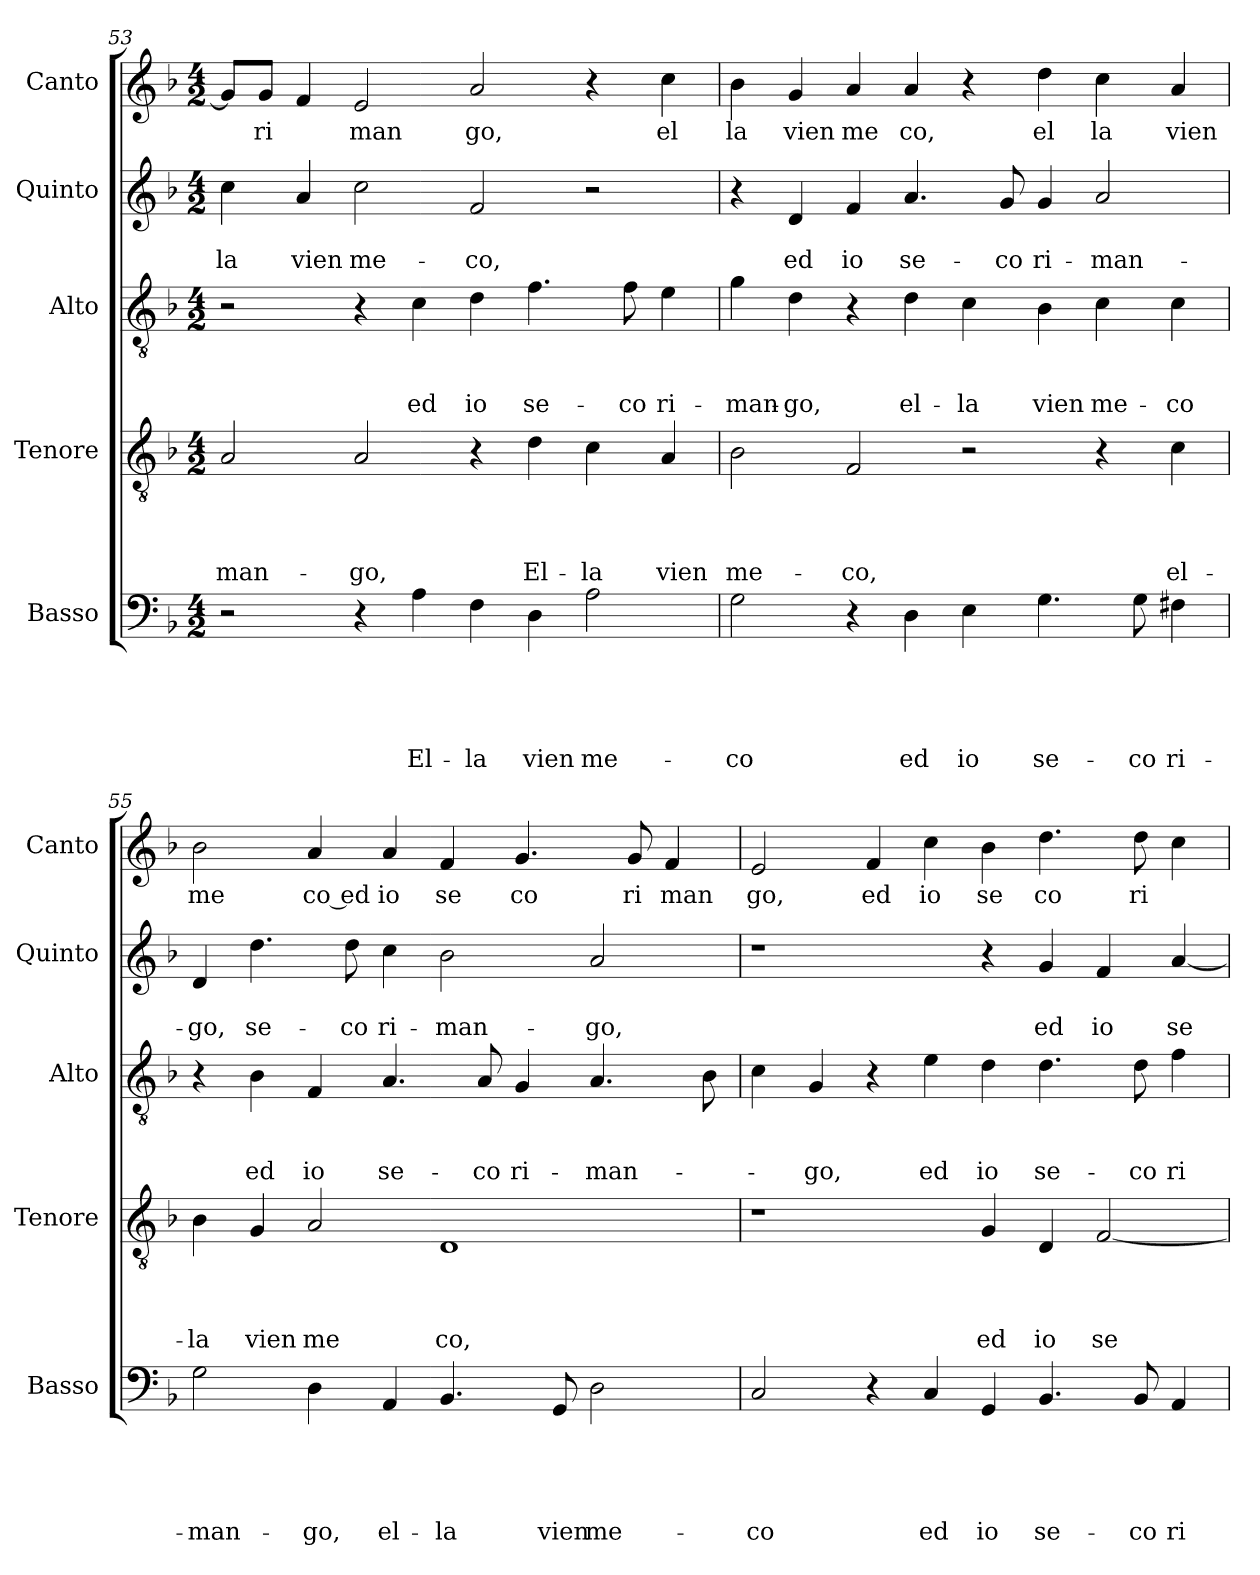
**kern	**text	**text	**text	**text	**text	**kern	**text	**text	**text	**text	**kern	**text	**text	**text	**kern	**text	**text	**kern	**text
*part5	*part5	*part5	*part5	*part5	*part5	*part4	*part4	*part4	*part4	*part4	*part3	*part3	*part3	*part3	*part2	*part2	*part2	*part1	*part1
*staff5	*staff5	*staff5	*staff5	*staff5	*staff5	*staff4	*staff4	*staff4	*staff4	*staff4	*staff3	*staff3	*staff3	*staff3	*staff2	*staff2	*staff2	*staff1	*staff1
*I"Basso	*	*	*	*	*	*I"Tenore	*	*	*	*	*I"Alto	*	*	*	*I"Quinto	*	*	*I"Canto	*
*I'Basso	*	*	*	*	*	*I'Tenore	*	*	*	*	*I'Alto	*	*	*	*I'Quinto	*	*	*I'Canto	*
*clefF4	*	*	*	*	*	*clefGv2	*	*	*	*	*clefGv2	*	*	*	*clefG2	*	*	*clefG2	*
*k[b-]	*	*	*	*	*	*k[b-]	*	*	*	*	*k[b-]	*	*	*	*k[b-]	*	*	*k[b-]	*
*F:	*	*	*	*	*	*F:	*	*	*	*	*F:	*	*	*	*F:	*	*	*F:	*
*M4/2	*	*	*	*	*	*M4/2	*	*	*	*	*M4/2	*	*	*	*M4/2	*	*	*M4/2	*
=53	=53	=53	=53	=53	=53	=53	=53	=53	=53	=53	=53	=53	=53	=53	=53	=53	=53	=53	=53
!	!	!	!	!	!	!	!	!	!	!LO:LY:b	!	!	!	!	!	!	!LO:LY:b	!	!
2r	.	.	.	.	.	2A/	.	.	.	-man-	2r	.	.	.	4cc\	.	-la	8g/L]	.
!	!	!	!	!	!	!	!	!	!	!	!	!	!	!	!	!	!	!	!LO:LY:b
.	.	.	.	.	.	.	.	.	.	.	.	.	.	.	.	.	.	8g/J	ri
!	!	!	!	!	!	!	!	!	!	!	!	!	!	!	!	!	!LO:LY:b	!	!
.	.	.	.	.	.	.	.	.	.	.	.	.	.	.	4a/	.	vien	4f/	.
!	!	!	!	!	!	!	!	!	!	!LO:LY:b	!	!	!	!	!	!	!LO:LY:b	!	!LO:LY:b
4r	.	.	.	.	.	2A/	.	.	.	-go,	4r	.	.	.	2cc\	.	me-	2e/	man
!	!	!	!	!	!LO:LY:b	!	!	!	!	!	!	!	!	!LO:LY:b	!	!	!	!	!
4A\	.	.	.	.	El-	.	.	.	.	.	4c\	.	.	ed	.	.	.	.	.
!	!	!	!	!	!LO:LY:b	!	!	!	!	!	!	!	!	!LO:LY:b	!	!	!LO:LY:b	!	!LO:LY:b
4F\	.	.	.	.	-la	4r	.	.	.	.	4d\	.	.	io	2f/	.	-co,	2a/	go,
!	!	!	!	!	!LO:LY:b	!	!	!	!	!LO:LY:b	!	!	!	!LO:LY:b	!	!	!	!	!
4D\	.	.	.	.	vien	4d\	.	.	.	El-	4.f\	.	.	se-	.	.	.	.	.
!	!	!	!	!	!LO:LY:b	!	!	!	!	!LO:LY:b	!	!	!	!	!	!	!	!	!
2A\	.	.	.	.	me-	4c\	.	.	.	-la	.	.	.	.	2r	.	.	4r	.
!	!	!	!	!	!	!	!	!	!	!	!	!	!	!LO:LY:b	!	!	!	!	!
.	.	.	.	.	.	.	.	.	.	.	8f\	.	.	-co	.	.	.	.	.
!	!	!	!	!	!	!	!	!	!	!LO:LY:b	!	!	!	!LO:LY:b	!	!	!	!	!LO:LY:b
.	.	.	.	.	.	4A/	.	.	.	vien	4e\	.	.	ri-	.	.	.	4cc\	el
=54	=54	=54	=54	=54	=54	=54	=54	=54	=54	=54	=54	=54	=54	=54	=54	=54	=54	=54	=54
!	!	!	!	!	!LO:LY:b	!	!	!	!	!LO:LY:b	!	!	!	!LO:LY:b	!	!	!	!	!LO:LY:b
2G\	.	.	.	.	-co	2B-\	.	.	.	me-	4g\	.	.	-man-	4r	.	.	4b-\	la
!	!	!	!	!	!	!	!	!	!	!	!	!	!	!LO:LY:b	!	!	!LO:LY:b	!	!LO:LY:b
.	.	.	.	.	.	.	.	.	.	.	4d\	.	.	-go,	4d/	.	ed	4g/	vien
!	!	!	!	!	!	!	!	!	!	!LO:LY:b	!	!	!	!	!	!	!LO:LY:b	!	!LO:LY:b
4r	.	.	.	.	.	2F/	.	.	.	-co,	4r	.	.	.	4f/	.	io	4a/	me
!	!	!	!	!	!LO:LY:b	!	!	!	!	!	!	!	!	!LO:LY:b	!	!	!LO:LY:b	!	!LO:LY:b
4D\	.	.	.	.	ed	.	.	.	.	.	4d\	.	.	el-	4.a/	.	se-	4a/	co,
!	!	!	!	!	!LO:LY:b	!	!	!	!	!	!	!	!	!LO:LY:b	!	!	!	!	!
4E\	.	.	.	.	io	2r	.	.	.	.	4c\	.	.	-la	.	.	.	4r	.
!	!	!	!	!	!	!	!	!	!	!	!	!	!	!	!	!	!LO:LY:b	!	!
.	.	.	.	.	.	.	.	.	.	.	.	.	.	.	8g/	.	-co	.	.
!	!	!	!	!	!LO:LY:b	!	!	!	!	!	!	!	!	!LO:LY:b	!	!	!LO:LY:b	!	!LO:LY:b
4.G\	.	.	.	.	se-	.	.	.	.	.	4B-\	.	.	vien	4g/	.	ri-	4dd\	el
!	!	!	!	!	!	!	!	!	!	!	!	!	!	!LO:LY:b	!	!	!LO:LY:b	!	!LO:LY:b
.	.	.	.	.	.	4r	.	.	.	.	4c\	.	.	me-	2a/	.	-man-	4cc\	la
!	!	!	!	!	!LO:LY:b	!	!	!	!	!	!	!	!	!	!	!	!	!	!
8G\	.	.	.	.	-co	.	.	.	.	.	.	.	.	.	.	.	.	.	.
!	!	!	!	!	!LO:LY:b	!	!	!	!	!LO:LY:b	!	!	!	!LO:LY:b	!	!	!	!	!LO:LY:b
4F#X\	.	.	.	.	ri-	4c\	.	.	.	el-	4c\	.	.	-co	.	.	.	4a/	vien
!!LO:LB:g=z
=55	=55	=55	=55	=55	=55	=55	=55	=55	=55	=55	=55	=55	=55	=55	=55	=55	=55	=55	=55
!	!	!	!	!	!LO:LY:b	!	!	!	!	!LO:LY:b	!	!	!	!	!	!	!LO:LY:b	!	!LO:LY:b
2G\	.	.	.	.	-man-	4B-\	.	.	.	-la	4r	.	.	.	4d/	.	-go,	2b-\	me
!	!	!	!	!	!	!	!	!	!	!LO:LY:b	!	!	!	!LO:LY:b	!	!	!LO:LY:b	!	!
.	.	.	.	.	.	4G/	.	.	.	vien	4B-\	.	.	ed	4.dd\	.	se-	.	.
!	!	!	!	!	!LO:LY:b	!	!	!	!	!LO:LY:b	!	!	!	!LO:LY:b	!	!	!	!	!LO:LY:b:rj
4D\	.	.	.	.	-go,	2A/	.	.	.	me	4F/	.	.	io	.	.	.	4a/	co ed
!	!	!	!	!	!	!	!	!	!	!	!	!	!	!	!	!	!LO:LY:b	!	!
.	.	.	.	.	.	.	.	.	.	.	.	.	.	.	8dd\	.	-co	.	.
!	!	!	!	!	!LO:LY:b	!	!	!	!	!	!	!	!	!LO:LY:b	!	!	!LO:LY:b	!	!LO:LY:b
4AA/	.	.	.	.	el-	.	.	.	.	.	4.A/	.	.	se-	4cc\	.	ri-	4a/	io
!	!	!	!	!	!LO:LY:b	!	!	!	!	!LO:LY:b	!	!	!	!	!	!	!LO:LY:b	!	!LO:LY:b
4.BB-/	.	.	.	.	-la	1D	.	.	.	co,	.	.	.	.	2b-\	.	-man-	4f/	se
!	!	!	!	!	!	!	!	!	!	!	!	!	!	!LO:LY:b	!	!	!	!	!
.	.	.	.	.	.	.	.	.	.	.	8A/	.	.	-co	.	.	.	.	.
!	!	!	!	!	!	!	!	!	!	!	!	!	!	!LO:LY:b	!	!	!	!	!LO:LY:b
.	.	.	.	.	.	.	.	.	.	.	4G/	.	.	ri-	.	.	.	4.g/	co
!	!	!	!	!	!LO:LY:b	!	!	!	!	!	!	!	!	!	!	!	!	!	!
8GG/	.	.	.	.	vien	.	.	.	.	.	.	.	.	.	.	.	.	.	.
!	!	!	!	!	!LO:LY:b	!	!	!	!	!	!	!	!	!LO:LY:b	!	!	!LO:LY:b	!	!
2D\	.	.	.	.	me-	.	.	.	.	.	4.A/	.	.	-man-	2a/	.	-go,	.	.
!	!	!	!	!	!	!	!	!	!	!	!	!	!	!	!	!	!	!	!LO:LY:b
.	.	.	.	.	.	.	.	.	.	.	.	.	.	.	.	.	.	8g/	ri
!	!	!	!	!	!	!	!	!	!	!	!	!	!	!	!	!	!	!	!LO:LY:b
.	.	.	.	.	.	.	.	.	.	.	.	.	.	.	.	.	.	4f/	man
.	.	.	.	.	.	.	.	.	.	.	8B-\	.	.	.	.	.	.	.	.
=56	=56	=56	=56	=56	=56	=56	=56	=56	=56	=56	=56	=56	=56	=56	=56	=56	=56	=56	=56
!	!	!	!	!	!LO:LY:b	!	!	!	!	!	!	!	!	!	!	!	!	!	!LO:LY:b
2C/	.	.	.	.	-co	1r	.	.	.	.	4c\	.	.	.	1r	.	.	2e/	go,
!	!	!	!	!	!	!	!	!	!	!	!	!	!	!LO:LY:b	!	!	!	!	!
.	.	.	.	.	.	.	.	.	.	.	4G/	.	.	-go,	.	.	.	.	.
!	!	!	!	!	!	!	!	!	!	!	!	!	!	!	!	!	!	!	!LO:LY:b
4r	.	.	.	.	.	.	.	.	.	.	4r	.	.	.	.	.	.	4f/	ed
!	!	!	!	!	!LO:LY:b	!	!	!	!	!	!	!	!	!LO:LY:b	!	!	!	!	!LO:LY:b
4C/	.	.	.	.	ed	.	.	.	.	.	4e\	.	.	ed	.	.	.	4cc\	io
!	!	!	!	!	!LO:LY:b	!	!	!	!	!LO:LY:b	!	!	!	!LO:LY:b	!	!	!	!	!LO:LY:b
4GG/	.	.	.	.	io	4G/	.	.	.	ed	4d\	.	.	io	4r	.	.	4b-\	se
!	!	!	!	!	!LO:LY:b	!	!	!	!	!LO:LY:b	!	!	!	!LO:LY:b	!	!	!LO:LY:b	!	!LO:LY:b
4.BB-/	.	.	.	.	se-	4D/	.	.	.	io	4.d\	.	.	se-	4g/	.	ed	4.dd\	co
!	!	!	!	!	!	!	!	!	!	!LO:LY:b	!	!	!	!	!	!	!LO:LY:b	!	!
.	.	.	.	.	.	[<2F/	.	.	.	se	.	.	.	.	4f/	.	io	.	.
!	!	!	!	!	!LO:LY:b	!	!	!	!	!	!	!	!	!LO:LY:b	!	!	!	!	!LO:LY:b
8BB-/	.	.	.	.	-co	.	.	.	.	.	8d\	.	.	-co	.	.	.	8dd\	ri
!	!	!	!	!	!LO:LY:b	!	!	!	!	!	!	!	!	!LO:LY:b	!	!	!LO:LY:b	!	!
4AA/	.	.	.	.	ri-	.	.	.	.	.	4f\	.	.	ri-	[<4a/	.	se-	4cc\	.
=	=	=	=	=	=	=	=	=	=	=	=	=	=	=	=	=	=	=	=
*-	*-	*-	*-	*-	*-	*-	*-	*-	*-	*-	*-	*-	*-	*-	*-	*-	*-	*-	*-
